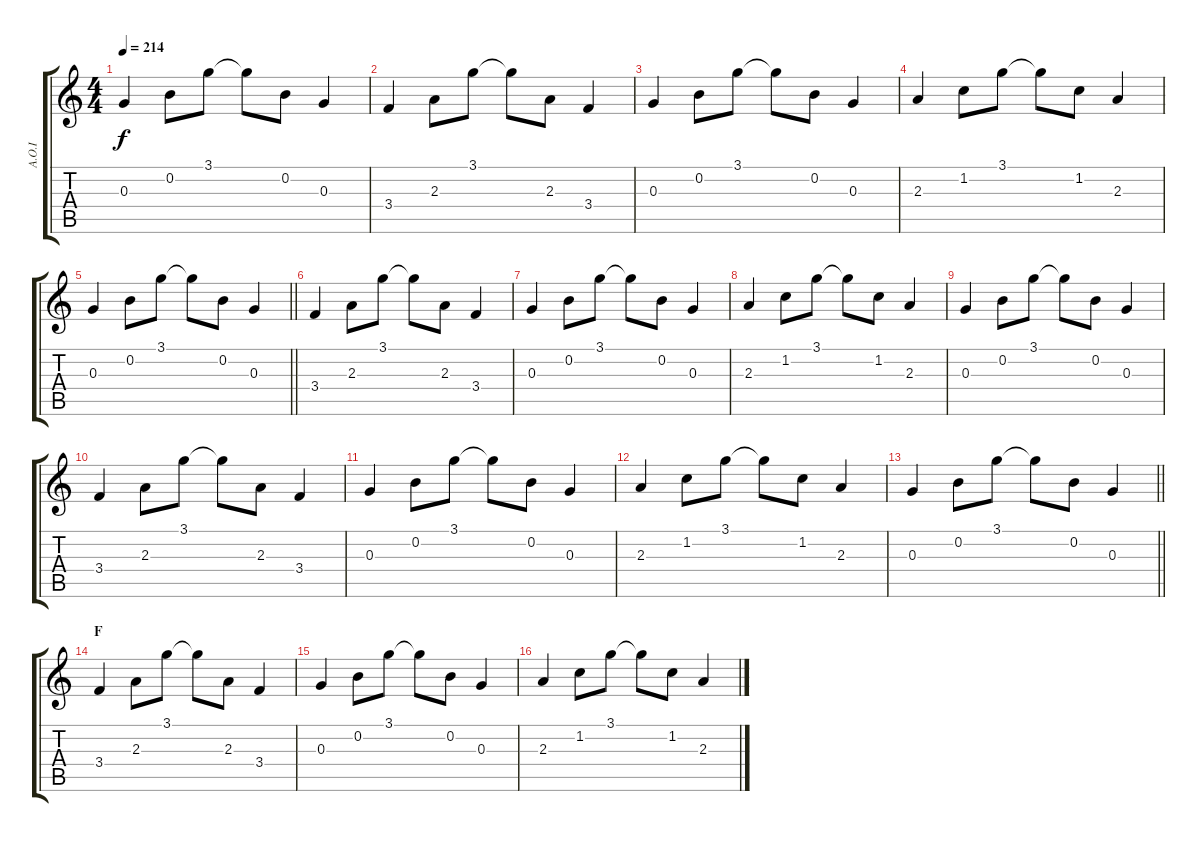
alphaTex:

\track ("A.O.I" "A.O.I") {instrument distortionguitar}
\staff {score tabs}
\tuning (E4 B3 G3 D3 A2 E2) {hide}
\ts (4 4)
\tempo 214
\clef g2
\ks c
0.3.4{dy f} 0.2.8 3.1.8 3.1{t}.8 0.2.8 0.3.4 |
3.4.4 2.3.8 3.1.8 3.1{t}.8 2.3.8 3.4.4 |
0.3.4 0.2.8 3.1.8 3.1{t}.8 0.2.8 0.3.4 |
2.3.4 1.2.8 3.1.8 3.1{t}.8 1.2.8 2.3.4 |
\barLineRight lightlight
0.3.4 0.2.8 3.1.8 3.1{t}.8 0.2.8 0.3.4 |
3.4.4 2.3.8 3.1.8 3.1{t}.8 2.3.8 3.4.4 |
0.3.4 0.2.8 3.1.8 3.1{t}.8 0.2.8 0.3.4 |
2.3.4 1.2.8 3.1.8 3.1{t}.8 1.2.8 2.3.4 |
0.3.4 0.2.8 3.1.8 3.1{t}.8 0.2.8 0.3.4 |
3.4.4 2.3.8 3.1.8 3.1{t}.8 2.3.8 3.4.4 |
0.3.4 0.2.8 3.1.8 3.1{t}.8 0.2.8 0.3.4 |
2.3.4 1.2.8 3.1.8 3.1{t}.8 1.2.8 2.3.4 |
\barLineRight lightlight
0.3.4 0.2.8 3.1.8 3.1{t}.8 0.2.8 0.3.4 |
\section ("" "F")
3.4.4 2.3.8 3.1.8 3.1{t}.8 2.3.8 3.4.4 |
0.3.4 0.2.8 3.1.8 3.1{t}.8 0.2.8 0.3.4 |
2.3.4 1.2.8 3.1.8 3.1{t}.8 1.2.8 2.3.4
